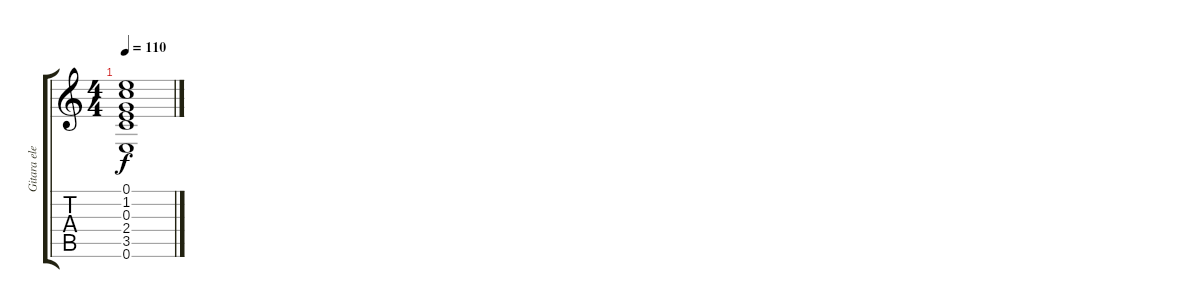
\track ("Gitara elektryczna 1" "Gitara ele") {instrument electricguitarclean}
\staff {score tabs}
\tuning (E4 B3 G3 D3 A2 E2) {hide}
\ts (4 4)
\tempo 110
\clef g2
\ks c
(0.1 1.2 0.3 2.4 3.5 0.6).1{dy f}
